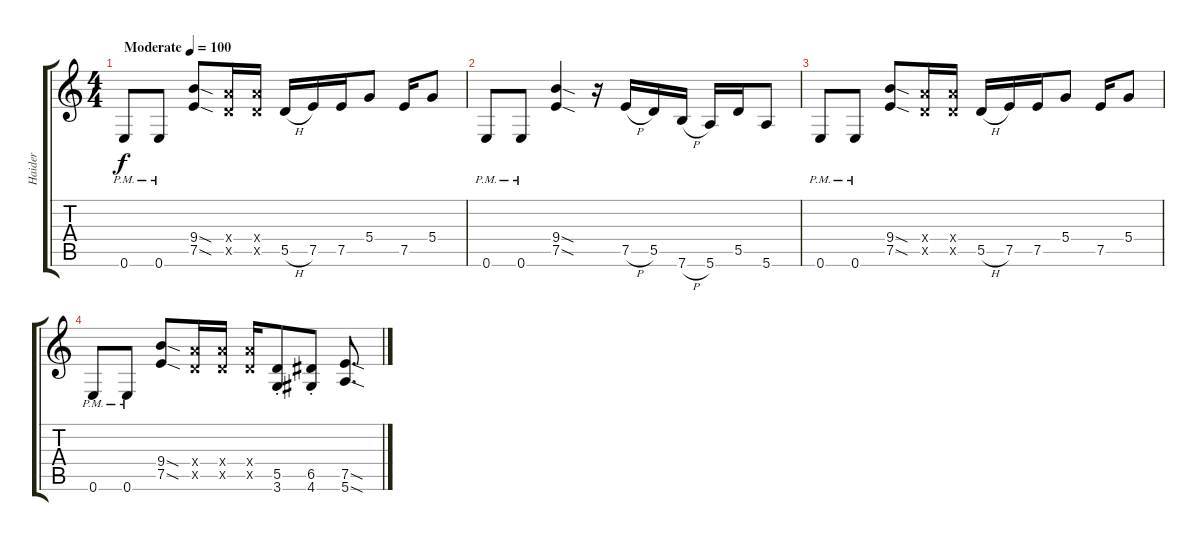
\track ("Haider" "Haider") {instrument overdrivenguitar}
\staff {score tabs}
\tuning (E4 B3 G3 D3 A2 E2) {hide}
\ts (4 4)
\tempo (100 "Moderate")
\clef g2
\ks c
0.6{pm}.8{dy f instrument overdrivenguitar} 0.6{pm}.8 (9.4{sod} 7.5{sod}).8 (7.4{x} 5.5{x}).16 (7.4{x} 5.5{x}).16 5.5{h}.16 7.5.16 7.5.16 5.4.8 7.5.16 5.4.8 |
0.6{pm}.8 0.6{pm}.8 (9.4{sod} 7.5{sod}).4 r.16 7.5{h}.16 5.5.16 7.6{h}.16 5.6.16 5.5.16 5.6.8 |
0.6{pm}.8 0.6{pm}.8 (9.4{sod} 7.5{sod}).8 (7.4{x} 5.5{x}).16 (7.4{x} 5.5{x}).16 5.5{h}.16 7.5.16 7.5.16 5.4.8 7.5.16 5.4.8 |
0.6{pm}.8 0.6{pm}.8 (9.4{sod} 7.5{sod}).8 (7.4{x} 5.5{x}).16 (7.4{x} 5.5{x}).16 (7.4{x} 5.5{x}).16 (5.5{st} 3.6{st}).8 (6.5{st} 4.6{st}).8 (7.5{sod} 5.6{sod}).8{d}
